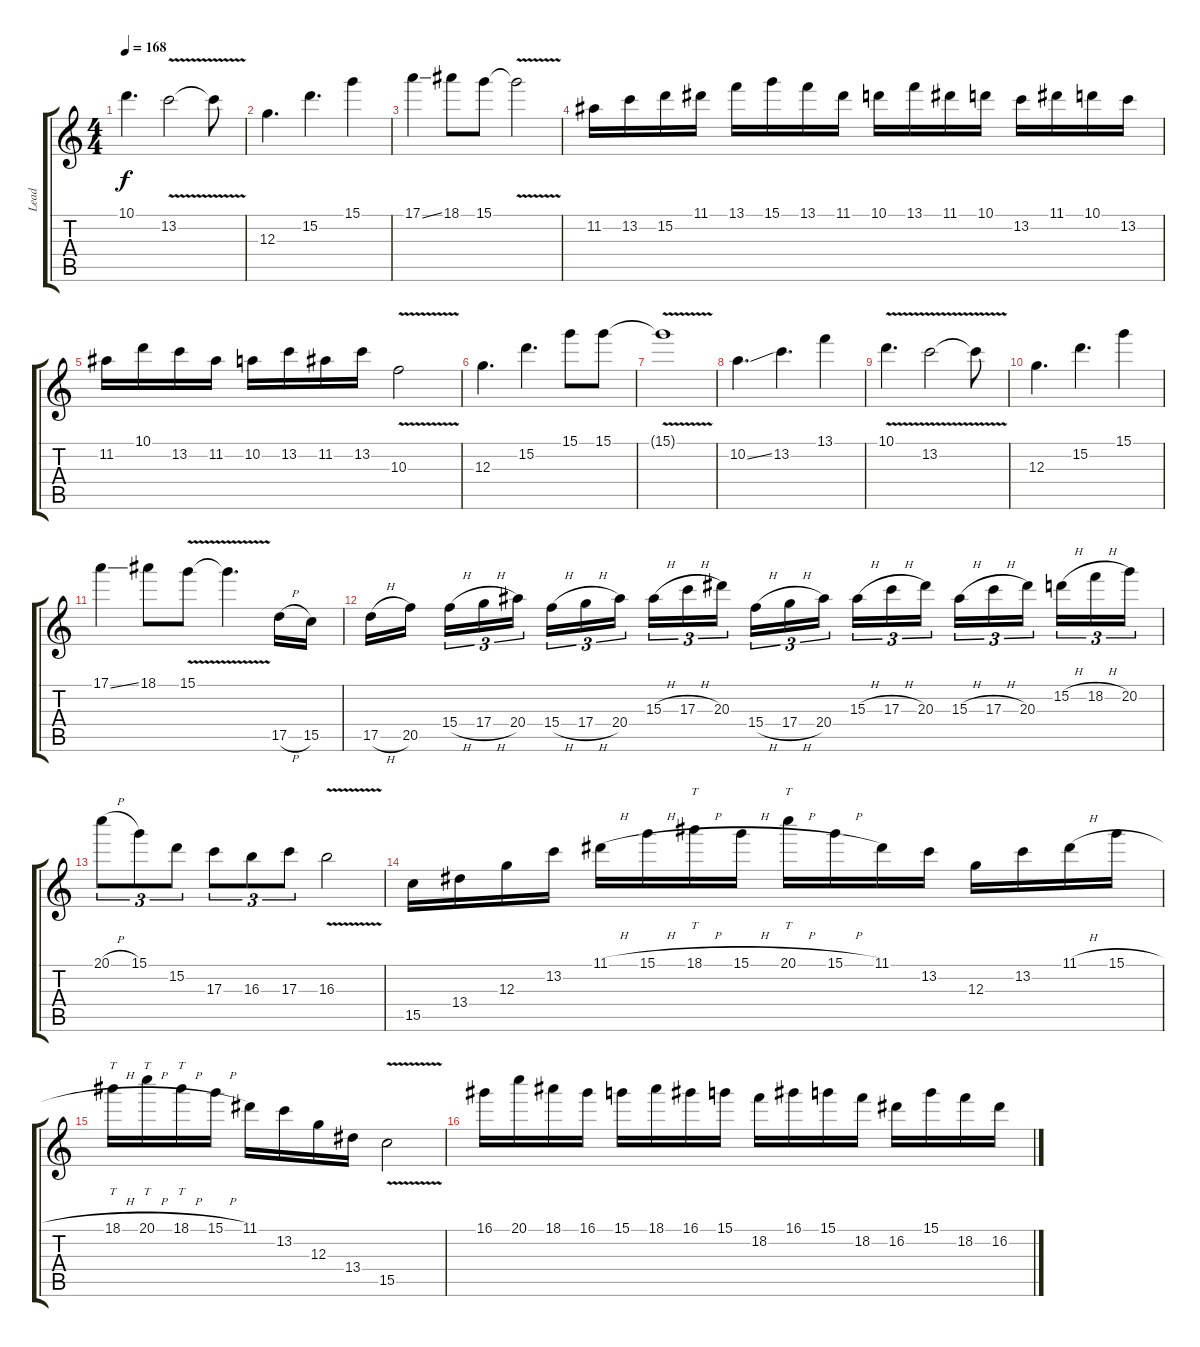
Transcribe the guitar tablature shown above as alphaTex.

\track ("Lead" "Lead") {instrument distortionguitar}
\staff {score tabs}
\tuning (E4 B3 G3 D3 A2 E2) {hide}
\ts (4 4)
\tempo 168
\clef g2
\ks c
10.1.4{d dy f} 13.2{v}.2 13.2{t}.8 |
12.3.4{d} 15.2.4{d} 15.1.4 |
17.1{ss}.4 18.1.8 15.1.8 15.1{v t}.2 |
11.2.16 13.2.16 15.2.16 11.1.16 13.1.16 15.1.16 13.1.16 11.1.16 10.1.16 13.1.16 11.1.16 10.1.16 13.2.16 11.1.16 10.1.16 13.2.16 |
11.2.16 10.1.16 13.2.16 11.2.16 10.2.16 13.2.16 11.2.16 13.2.16 10.3{v}.2 |
12.3.4{d} 15.2.4{d} 15.1.8 15.1.8 |
15.1{v t}.1 |
10.2{ss}.4{d} 13.2.4{d} 13.1.4 |
10.1{v}.4{d} 13.2{v}.2 13.2{v t}.8 |
12.3.4{d} 15.2.4{d} 15.1.4 |
17.1{ss}.4 18.1.8 15.1{v}.8 15.1{v t}.4{d} 17.5{h}.16 15.5.16 |
17.5{h}.16 20.5.16{beam splitsecondary} 15.4{h}.16{tu (3 2)} 17.4{h}.16{tu (3 2)} 20.4.16{tu (3 2)} 15.4{h}.16{tu (3 2)} 17.4{h}.16{tu (3 2)} 20.4.16{tu (3 2) beam splitsecondary} 15.3{h}.16{tu (3 2)} 17.3{h}.16{tu (3 2)} 20.3.16{tu (3 2)} 15.4{h}.16{tu (3 2)} 17.4{h}.16{tu (3 2)} 20.4.16{tu (3 2) beam splitsecondary} 15.3{h}.16{tu (3 2)} 17.3{h}.16{tu (3 2)} 20.3.16{tu (3 2)} 15.3{h}.16{tu (3 2)} 17.3{h}.16{tu (3 2)} 20.3.16{tu (3 2) beam splitsecondary} 15.2{h}.16{tu (3 2)} 18.2{h}.16{tu (3 2)} 20.2.16{tu (3 2)} |
20.1{h}.8{tu (3 2)} 15.1.8{tu (3 2)} 15.2.8{tu (3 2)} 17.3.8{tu (3 2)} 16.3.8{tu (3 2)} 17.3.8{tu (3 2)} 16.3{v}.2 |
15.5.16 13.4.16 12.3.16 13.2.16 11.1{h}.16 15.1{h}.16 18.1{h}.16{tt} 15.1{h}.16 20.1{h}.16{tt} 15.1{h}.16 11.1.16 13.2.16 12.3.16 13.2.16 11.1{h}.16 15.1{h}.16 |
18.1{h}.16{tt} 20.1{h}.16{tt} 18.1{h}.16{tt} 15.1{h}.16 11.1.16 13.2.16 12.3.16 13.4.16 15.5{v}.2 |
16.1.16 20.1.16 18.1.16 16.1.16 15.1.16 18.1.16 16.1.16 15.1.16 18.2.16 16.1.16 15.1.16 18.2.16 16.2.16 15.1.16 18.2.16 16.2.16
